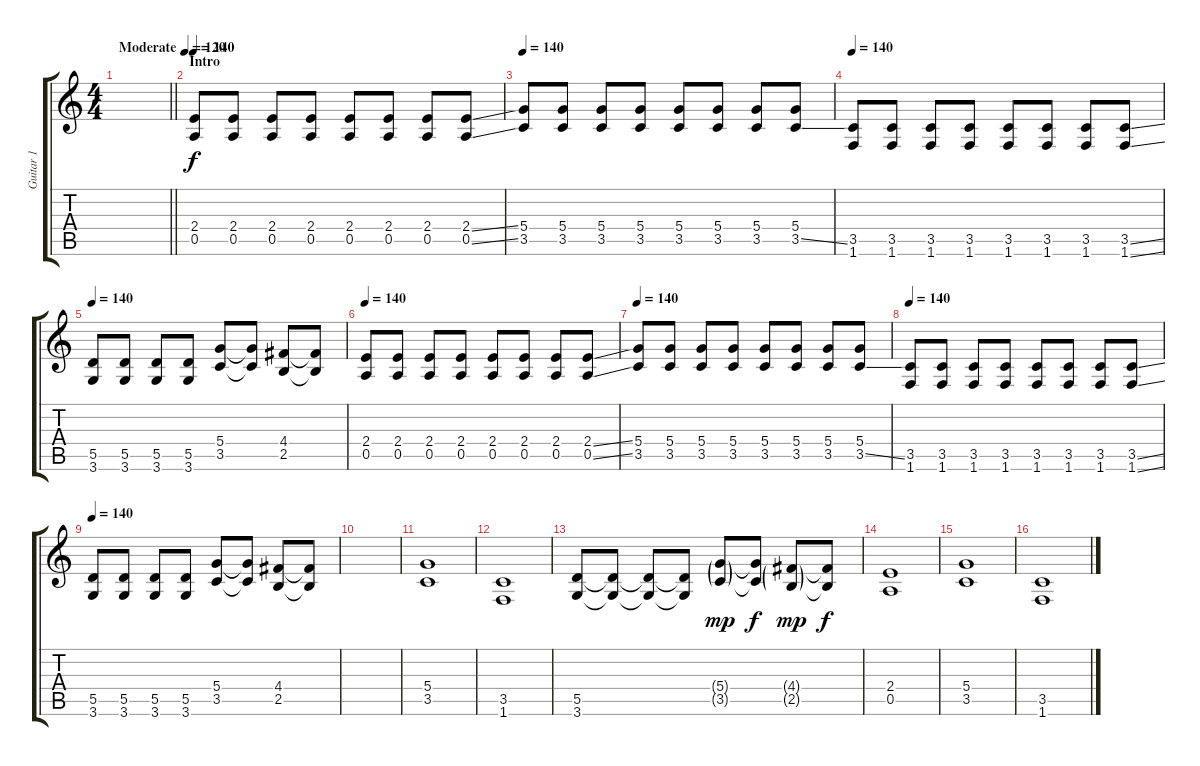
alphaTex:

\track ("Guitar 1" "Guitar 1") {instrument distortionguitar}
\staff {score tabs}
\tuning (E4 B3 G3 D3 A2 E2) {hide}
\ts (4 4)
\tempo (120 "Moderate")
\tempo 300
\tempo (120 "Moderate")
\clef g2
\barLineRight lightlight
\ks c
|
\section ("" "Intro")
\tempo 140
(2.4 0.5).8 (2.4 0.5).8 (2.4 0.5).8 (2.4 0.5).8 (2.4 0.5).8 (2.4 0.5).8 (2.4 0.5).8 (2.4{ss} 0.5{ss}).8 |
\tempo 140
(5.4 3.5).8 (5.4 3.5).8 (5.4 3.5).8 (5.4 3.5).8 (5.4 3.5).8 (5.4 3.5).8 (5.4 3.5).8 (5.4 3.5{ss}).8 |
\tempo 140
(3.5 1.6).8 (3.5 1.6).8 (3.5 1.6).8 (3.5 1.6).8 (3.5 1.6).8 (3.5 1.6).8 (3.5 1.6).8 (3.5{ss} 1.6{ss}).8 |
\tempo 140
(5.5 3.6).8 (5.5 3.6).8 (5.5 3.6).8 (5.5 3.6).8 (5.4 3.5).8 (5.4{t} 3.5{t}).8 (4.4 2.5).8 (4.4{t} 2.5{t}).8 |
\tempo 140
(2.4 0.5).8 (2.4 0.5).8 (2.4 0.5).8 (2.4 0.5).8 (2.4 0.5).8 (2.4 0.5).8 (2.4 0.5).8 (2.4{ss} 0.5{ss}).8 |
\tempo 140
(5.4 3.5).8 (5.4 3.5).8 (5.4 3.5).8 (5.4 3.5).8 (5.4 3.5).8 (5.4 3.5).8 (5.4 3.5).8 (5.4 3.5{ss}).8 |
\tempo 140
(3.5 1.6).8 (3.5 1.6).8 (3.5 1.6).8 (3.5 1.6).8 (3.5 1.6).8 (3.5 1.6).8 (3.5 1.6).8 (3.5{ss} 1.6{ss}).8 |
\tempo 140
(5.5 3.6).8 (5.5 3.6).8 (5.5 3.6).8 (5.5 3.6).8 (5.4 3.5).8 (5.4{t} 3.5{t}).8 (4.4 2.5).8 (4.4{t} 2.5{t}).8 |
|
(5.4 3.5).1 |
(3.5 1.6).1 |
(5.5 3.6).8 (5.5{t} 3.6{t}).8 (5.5{t} 3.6{t}).8 (5.5{t} 3.6{t}).8 (5.4{g} 3.5{g}).8{dy mp} (5.4{t} 3.5{t}).8{dy f} (4.4{g} 2.5{g}).8{dy mp} (4.4{t} 2.5{t}).8{dy f} |
(2.4 0.5).1 |
(5.4 3.5).1 |
(3.5 1.6).1
